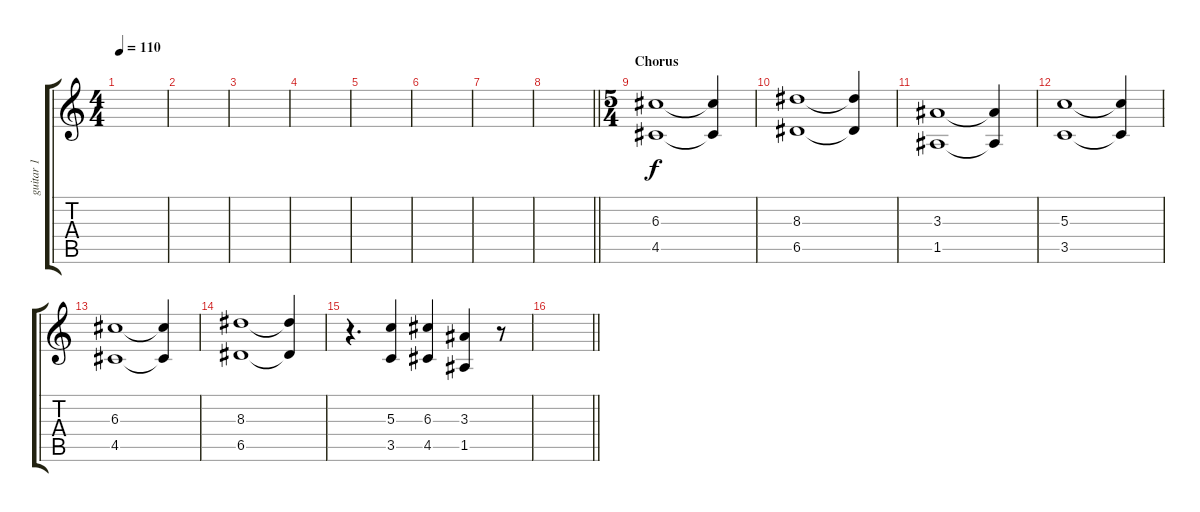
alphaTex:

\track ("guitar 1" "guitar 1") {instrument overdrivenguitar}
\staff {score tabs}
\tuning (E4 B3 G3 D3 A2 E2) {hide}
\ts (4 4)
\tempo 110
\clef g2
\ks c
|
|
|
|
|
|
|
\barLineRight lightlight
|
\ts (5 4)
\section ("" "Chorus")
(6.3 4.5).1 (6.3{t} 4.5{t}).4 |
(8.3 6.5).1 (8.3{t} 6.5{t}).4 |
(3.3 1.5).1 (3.3{t} 1.5{t}).4 |
(5.3 3.5).1 (5.3{t} 3.5{t}).4 |
(6.3 4.5).1 (6.3{t} 4.5{t}).4 |
(8.3 6.5).1 (8.3{t} 6.5{t}).4 |
r.4{d} (5.3 3.5).4 (6.3 4.5).4 (3.3 1.5).4 r.8 |
\barLineRight lightlight
